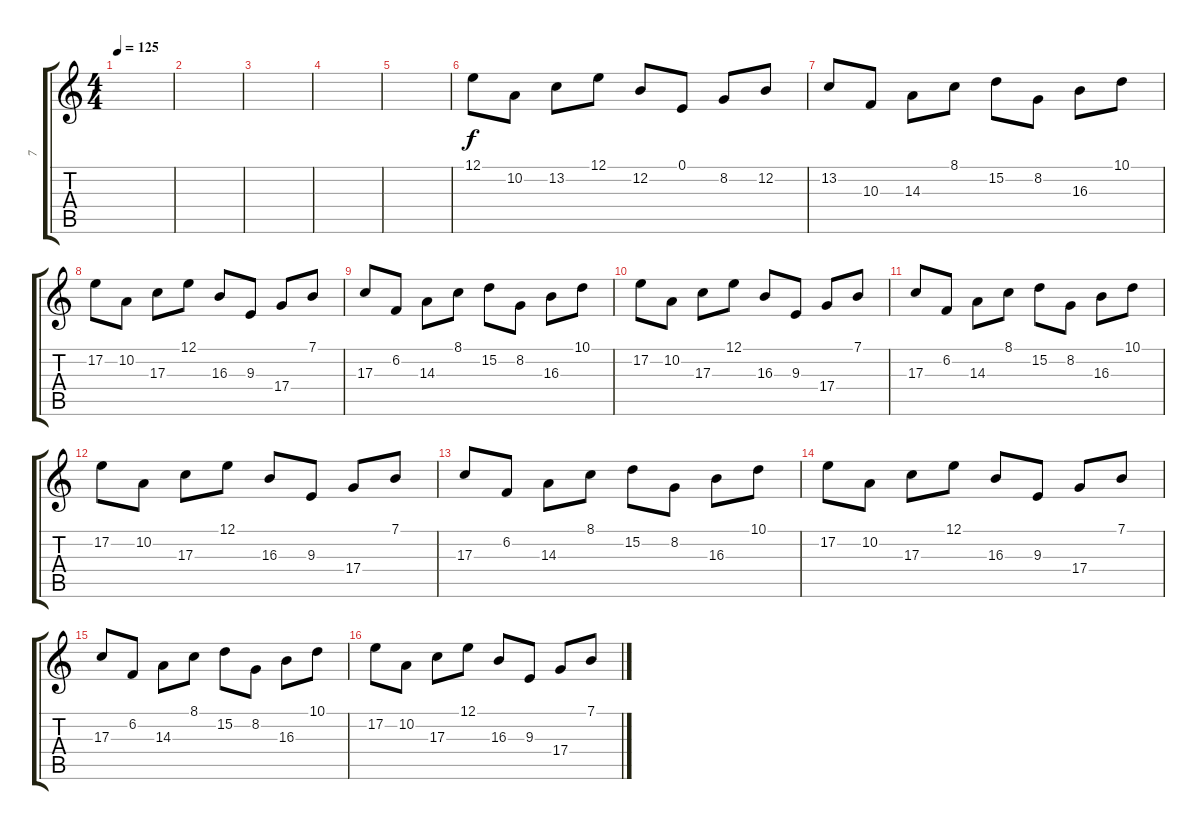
\track ("7" "7") {instrument vibraphone}
\staff {score tabs}
\tuning (E4 B3 G3 D3 A2 E2) {hide}
\ts (4 4)
\tempo 125
\clef g2
\ks c
|
|
|
|
|
12.1.8 10.2.8 13.2.8 12.1.8 12.2.8 0.1.8 8.2.8 12.2.8 |
13.2.8 10.3.8 14.3.8 8.1.8 15.2.8 8.2.8 16.3.8 10.1.8 |
17.2.8 10.2.8 17.3.8 12.1.8 16.3.8 9.3.8 17.4.8 7.1.8 |
17.3.8 6.2.8 14.3.8 8.1.8 15.2.8 8.2.8 16.3.8 10.1.8 |
17.2.8 10.2.8 17.3.8 12.1.8 16.3.8 9.3.8 17.4.8 7.1.8 |
17.3.8 6.2.8 14.3.8 8.1.8 15.2.8 8.2.8 16.3.8 10.1.8 |
17.2.8 10.2.8 17.3.8 12.1.8 16.3.8 9.3.8 17.4.8 7.1.8 |
17.3.8 6.2.8 14.3.8 8.1.8 15.2.8 8.2.8 16.3.8 10.1.8 |
17.2.8 10.2.8 17.3.8 12.1.8 16.3.8 9.3.8 17.4.8 7.1.8 |
17.3.8 6.2.8 14.3.8 8.1.8 15.2.8 8.2.8 16.3.8 10.1.8 |
17.2.8 10.2.8 17.3.8 12.1.8 16.3.8 9.3.8 17.4.8 7.1.8
